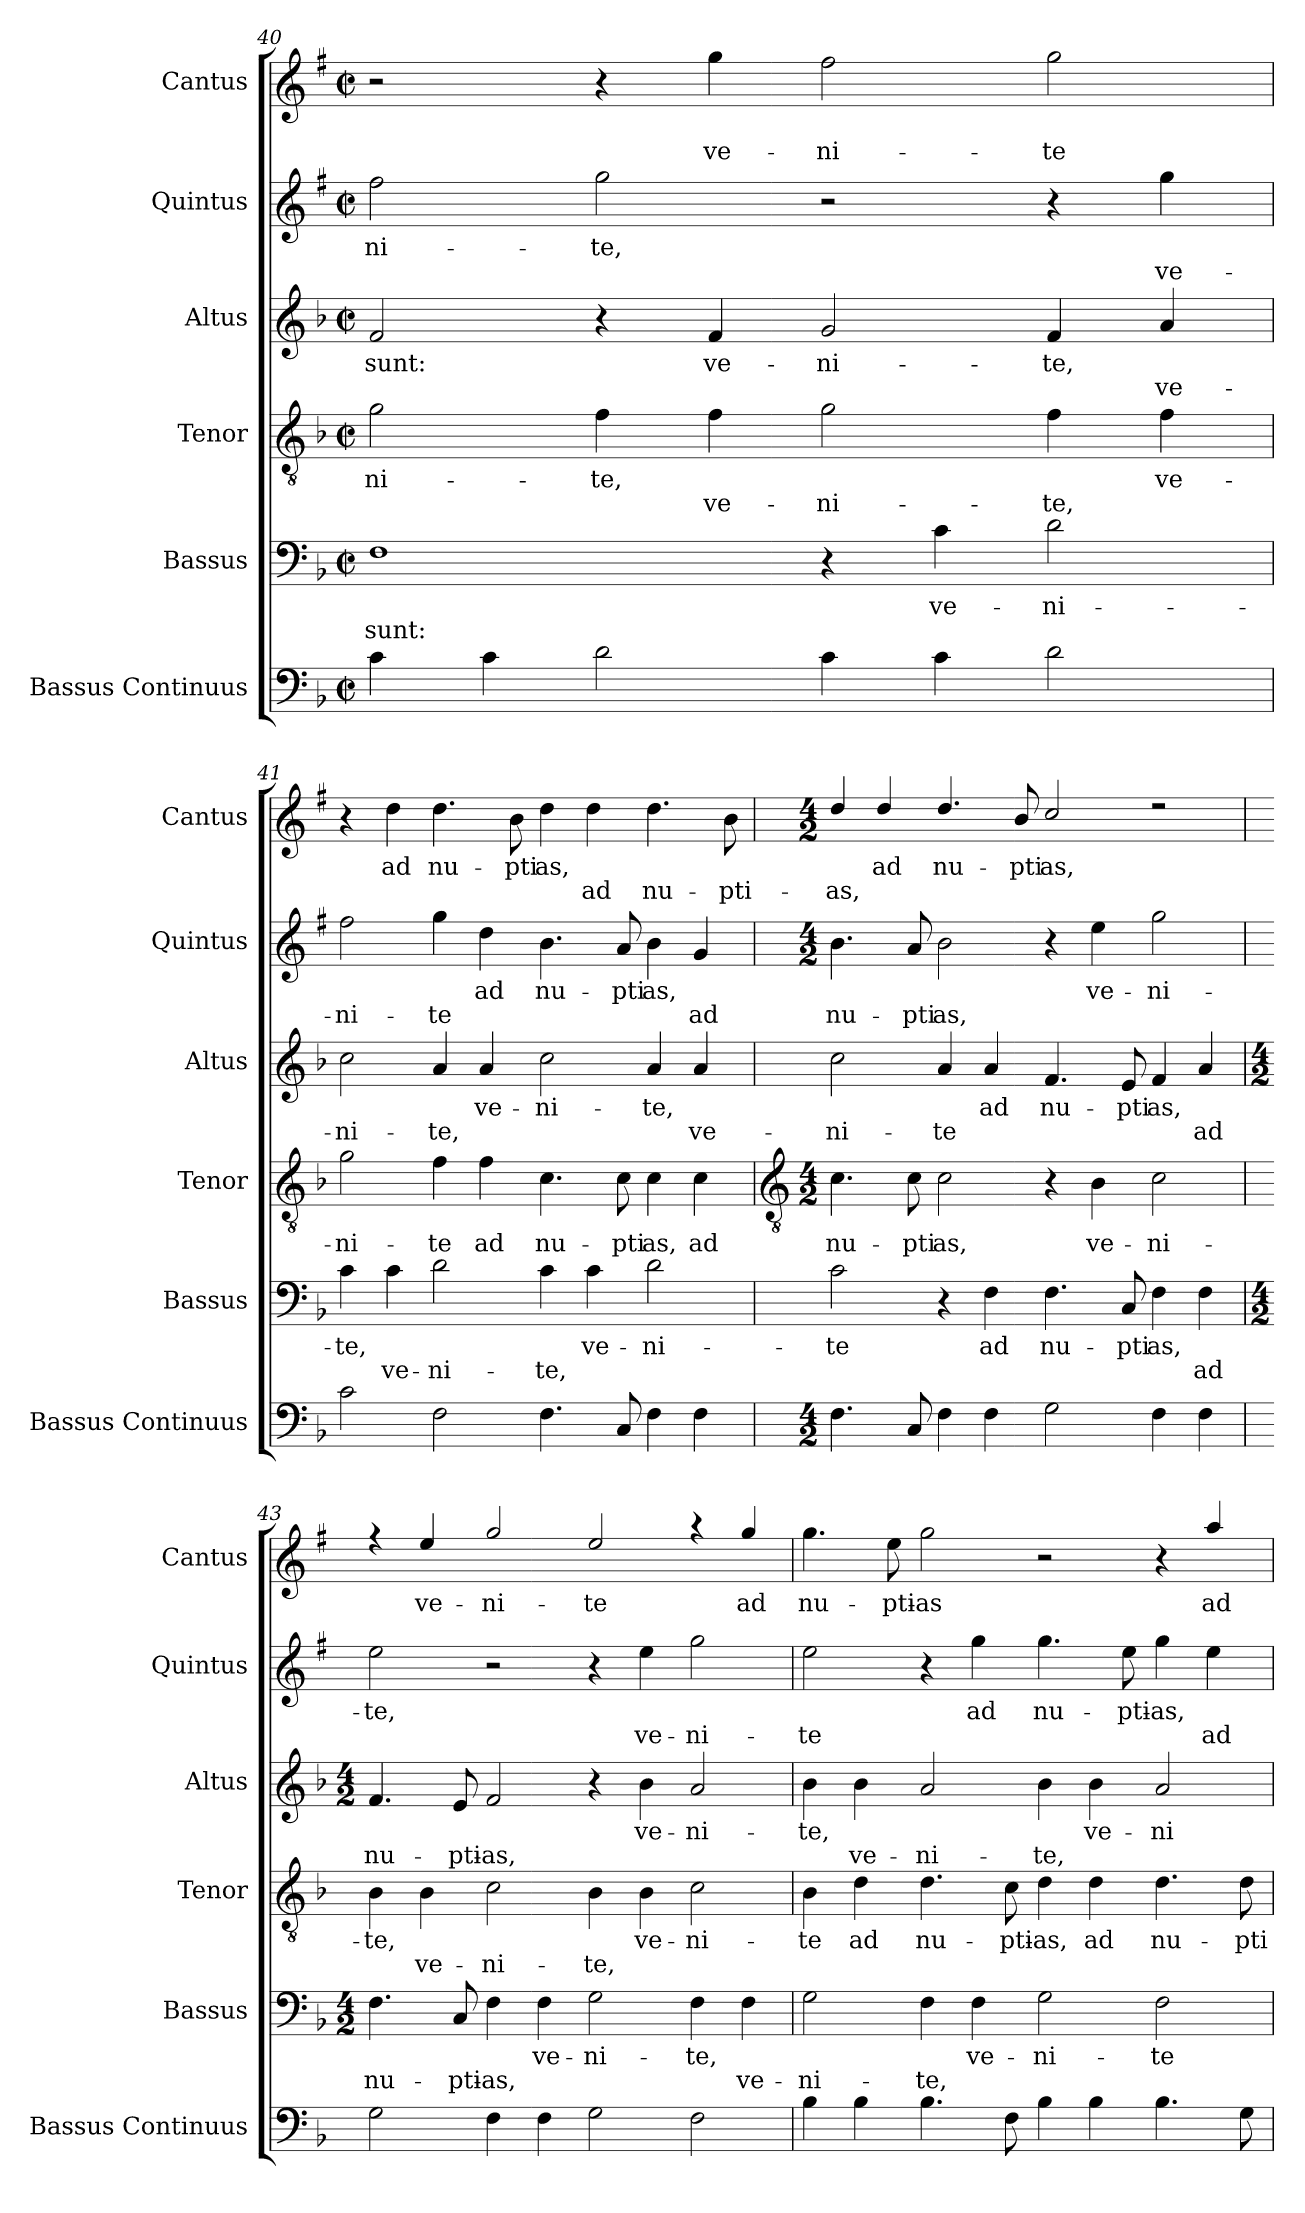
**kern	**kern	**text	**text	**kern	**text	**text	**kern	**text	**text	**kern	**text	**text	**kern	**text	**text
*part6	*part5	*part5	*part5	*part4	*part4	*part4	*part3	*part3	*part3	*part2	*part2	*part2	*part1	*part1	*part1
*staff6	*staff5	*staff5	*staff5	*staff4	*staff4	*staff4	*staff3	*staff3	*staff3	*staff2	*staff2	*staff2	*staff1	*staff1	*staff1
*I"Bassus Continuus	*I"Bassus	*	*	*I"Tenor	*	*	*I"Altus	*	*	*I"Quintus	*	*	*I"Cantus	*	*
*I'Bassus Continuus	*I'Bassus	*	*	*I'Tenor	*	*	*I'Altus	*	*	*I'Quintus	*	*	*I'Cantus	*	*
*clefF4	*clefF4	*	*	*clefGv2	*	*	*clefG2	*	*	*clefG2	*	*	*clefG2	*	*
*	*	*	*	*	*	*	*	*	*	*ITrd1c2	*	*	*ITrd1c2	*	*
*k[b-]	*k[b-]	*	*	*k[b-]	*	*	*k[b-]	*	*	*k[b-]	*	*	*k[b-]	*	*
*F:	*F:	*	*	*F:	*	*	*F:	*	*	*F:	*	*	*F:	*	*
*M4/2	*M4/2	*	*	*M4/2	*	*	*M4/2	*	*	*M4/2	*	*	*M4/2	*	*
*met(c|)	*met(c|)	*	*	*met(c|)	*	*	*met(c|)	*	*	*met(c|)	*	*	*met(c|)	*	*
=40	=40	=40	=40	=40	=40	=40	=40	=40	=40	=40	=40	=40	=40	=40	=40
!	!	!	!LO:LY:b	!	!LO:LY:b	!	!	!LO:LY:b	!	!	!LO:LY:b	!	!	!	!
4c	1F	.	sunt:	2g	-ni-	.	2f	sunt:	.	2ee	-ni-	.	2r	.	.
4c	.	.	.	.	.	.	.	.	.	.	.	.	.	.	.
!	!	!	!	!	!LO:LY:b	!	!	!	!	!	!LO:LY:b	!	!	!	!
2d	.	.	.	4f	-te,	.	4r	.	.	2ff	-te,	.	4r	.	.
!	!	!	!	!	!	!LO:LY:b	!	!LO:LY:b	!	!	!	!	!	!	!LO:LY:b
.	.	.	.	4f	.	ve-	4f	ve-	.	.	.	.	4ff	.	ve-
!	!	!	!	!	!	!LO:LY:b	!	!LO:LY:b	!	!	!	!	!	!	!LO:LY:b
4c	4r	.	.	2g	.	-ni-	2g	-ni-	.	2r	.	.	2ee	.	-ni-
!	!	!LO:LY:b	!	!	!	!	!	!	!	!	!	!	!	!	!
4c	4c	ve-	.	.	.	.	.	.	.	.	.	.	.	.	.
!	!	!LO:LY:b	!	!	!	!LO:LY:b	!	!LO:LY:b	!	!	!	!	!	!	!LO:LY:b
2d	2d	-ni-	.	4f	.	-te,	4f	-te,	.	4r	.	.	2ff	.	-te
!	!	!	!	!	!LO:LY:b	!	!	!	!LO:LY:b	!	!	!LO:LY:b	!	!	!
.	.	.	.	4f	ve-	.	4a	.	ve-	4ff	.	ve-	.	.	.
=41	=41	=41	=41	=41	=41	=41	=41	=41	=41	=41	=41	=41	=41	=41	=41
!	!	!LO:LY:b	!	!	!LO:LY:b	!	!	!	!LO:LY:b	!	!	!LO:LY:b	!	!	!
2c	4c	-te,	.	2g	-ni-	.	2cc	.	-ni-	2ee	.	-ni-	4r	.	.
!	!	!	!LO:LY:b	!	!	!	!	!	!	!	!	!	!	!LO:LY:b	!
.	4c	.	ve-	.	.	.	.	.	.	.	.	.	4cc	ad	.
!	!	!	!LO:LY:b	!	!LO:LY:b	!	!	!	!LO:LY:b	!	!	!LO:LY:b	!	!LO:LY:b	!
2F	2d	.	-ni-	4f	-te	.	4a	.	-te,	4ff	.	-te	4.cc	nu-	.
!	!	!	!	!	!LO:LY:b	!	!	!LO:LY:b	!	!	!LO:LY:b	!	!	!	!
.	.	.	.	4f	ad	.	4a	ve-	.	4cc	ad	.	.	.	.
!	!	!	!	!	!	!	!	!	!	!	!	!	!	!LO:LY:b	!
.	.	.	.	.	.	.	.	.	.	.	.	.	8a	-pti-	.
!	!	!	!LO:LY:b	!	!LO:LY:b	!	!	!LO:LY:b	!	!	!LO:LY:b	!	!	!LO:LY:b	!
4.F	4c	.	-te,	4.c	nu-	.	2cc	-ni-	.	4.a	nu-	.	4cc	-as,	.
!	!	!LO:LY:b	!	!	!	!	!	!	!	!	!	!	!	!	!LO:LY:b
.	4c	ve-	.	.	.	.	.	.	.	.	.	.	4cc	.	ad
!	!	!	!	!	!LO:LY:b	!	!	!	!	!	!LO:LY:b	!	!	!	!
8C	.	.	.	8c	-pti-	.	.	.	.	8g	-pti-	.	.	.	.
!	!	!LO:LY:b	!	!	!LO:LY:b	!	!	!LO:LY:b	!	!	!LO:LY:b	!	!	!	!LO:LY:b
4F	2d	-ni-	.	4c	-as,	.	4a	-te,	.	4a	-as,	.	4.cc	.	nu-
!	!	!	!	!	!LO:LY:b	!	!	!	!LO:LY:b	!	!	!LO:LY:b	!	!	!
4F	.	.	.	4c	ad	.	4a	.	ve-	4f	.	ad	.	.	.
!	!	!	!	!	!	!	!	!	!	!	!	!	!	!	!LO:LY:b
.	.	.	.	.	.	.	.	.	.	.	.	.	8a	.	-pti-
!!LO:LB:g=z
=42	=42	=42	=42	=42	=42	=42	=42	=42	=42	=42	=42	=42	=42	=42	=42
*	*	*	*	*clefGv2	*	*	*	*	*	*	*	*	*	*	*
*M4/2	*	*	*	*M4/2	*	*	*	*	*	*M4/2	*	*	*M4/2	*	*
!	!	!LO:LY:b	!	!	!LO:LY:b	!	!	!	!LO:LY:b	!	!	!LO:LY:b	!	!	!LO:LY:b
*	*	*	*	*	*	*	*	*	*	*	*	*	*^	*	*
4.F	2c	-te	.	4.c	nu-	.	2cc	.	-ni-	4.a	.	nu-	4cc	0ryy	.	-as,
!	!	!	!	!	!	!	!	!	!	!	!	!	!	!	!LO:LY:b	!
.	.	.	.	.	.	.	.	.	.	.	.	.	4cc	.	ad	.
!	!	!	!	!	!LO:LY:b	!	!	!	!	!	!	!LO:LY:b	!	!	!	!
8C	.	.	.	8c	-pti-	.	.	.	.	8g	.	-pti-	.	.	.	.
!	!	!	!	!	!LO:LY:b	!	!	!	!LO:LY:b	!	!	!LO:LY:b	!	!	!LO:LY:b	!
4F	4r	.	.	2c	-as,	.	4a	.	-te	2a	.	-as,	4.cc	.	nu-	.
!	!	!LO:LY:b	!	!	!	!	!	!LO:LY:b	!	!	!	!	!	!	!	!
4F	4F	ad	.	.	.	.	4a	ad	.	.	.	.	.	.	.	.
!	!	!	!	!	!	!	!	!	!	!	!	!	!	!	!LO:LY:b	!
.	.	.	.	.	.	.	.	.	.	.	.	.	8a	.	-pti-	.
!	!	!LO:LY:b	!	!	!	!	!	!LO:LY:b	!	!	!	!	!	!	!LO:LY:b	!
2G	4.F	nu-	.	4r	.	.	4.f	nu-	.	4r	.	.	2b-	.	-as,	.
!	!	!	!	!	!LO:LY:b	!	!	!	!	!	!LO:LY:b	!	!	!	!	!
.	.	.	.	4B-	ve-	.	.	.	.	4dd	ve-	.	.	.	.	.
!	!	!LO:LY:b	!	!	!	!	!	!LO:LY:b	!	!	!	!	!	!	!	!
.	8C	-pti-	.	.	.	.	8e	-pti-	.	.	.	.	.	.	.	.
!	!	!LO:LY:b	!	!	!LO:LY:b	!	!	!LO:LY:b	!	!	!LO:LY:b	!	!	!	!	!
4F	4F	-as,	.	2c	-ni-	.	4f	-as,	.	2ff	-ni-	.	2r	.	.	.
!	!	!	!LO:LY:b	!	!	!	!	!	!LO:LY:b	!	!	!	!	!	!	!
4F	4F	.	ad	.	.	.	4a	.	ad	.	.	.	.	.	.	.
!!LO:LB:g=z	!!
=43	=43	=43	=43	=43	=43	=43	=43	=43	=43	=43	=43	=43	=43	=43	=43	=43
*	*M4/2	*	*	*	*	*	*M4/2	*	*	*	*	*	*	*	*	*
!	!	!	!LO:LY:b	!	!LO:LY:b	!	!	!	!LO:LY:b	!	!LO:LY:b	!	!	!	!	!
2G	4.F	.	nu-	4B-	-te,	.	4.f	.	nu-	2dd	-te,	.	4r	0ryy	.	.
!	!	!	!	!	!	!LO:LY:b	!	!	!	!	!	!	!	!	!LO:LY:b	!
.	.	.	.	4B-	.	ve-	.	.	.	.	.	.	4dd	.	ve-	.
!	!	!	!LO:LY:b	!	!	!	!	!	!LO:LY:b	!	!	!	!	!	!	!
.	8C	.	-pti-	.	.	.	8e	.	-pti-	.	.	.	.	.	.	.
!	!	!	!LO:LY:b	!	!	!LO:LY:b	!	!	!LO:LY:b	!	!	!	!	!	!LO:LY:b	!
4F	4F	.	-as,	2c	.	-ni-	2f	.	-as,	2r	.	.	2ff	.	-ni-	.
!	!	!LO:LY:b	!	!	!	!	!	!	!	!	!	!	!	!	!	!
4F	4F	ve-	.	.	.	.	.	.	.	.	.	.	.	.	.	.
!	!	!LO:LY:b	!	!	!	!LO:LY:b	!	!	!	!	!	!	!	!	!LO:LY:b	!
2G	2G	-ni-	.	4B-	.	-te,	4r	.	.	4r	.	.	2dd	.	-te	.
!	!	!	!	!	!LO:LY:b	!	!	!LO:LY:b	!	!	!	!LO:LY:b	!	!	!	!
.	.	.	.	4B-	ve-	.	4b-	ve-	.	4dd	.	ve-	.	.	.	.
!	!	!LO:LY:b	!	!	!LO:LY:b	!	!	!LO:LY:b	!	!	!	!LO:LY:b	!	!	!	!
2F	4F	-te,	.	2c	-ni-	.	2a	-ni-	.	2ff	.	-ni-	4r	.	.	.
!	!	!	!LO:LY:b	!	!	!	!	!	!	!	!	!	!	!	!LO:LY:b	!
.	4F	.	ve-	.	.	.	.	.	.	.	.	.	4ff	.	ad	.
=44	=44	=44	=44	=44	=44	=44	=44	=44	=44	=44	=44	=44	=44	=44	=44	=44
!	!	!	!LO:LY:b	!	!LO:LY:b	!	!	!LO:LY:b	!	!	!	!LO:LY:b	!	!	!LO:LY:b	!
4B-	2G	.	-ni-	4B-	-te	.	4b-	-te,	.	2dd	.	-te	4.ff	2ryy	nu-	.
!	!	!	!	!	!LO:LY:b	!	!	!	!LO:LY:b	!	!	!	!	!	!	!
4B-	.	.	.	4d	ad	.	4b-	.	ve-	.	.	.	.	.	.	.
!	!	!	!	!	!	!	!	!	!	!	!	!	!	!	!LO:LY:b	!
.	.	.	.	.	.	.	.	.	.	.	.	.	8dd	.	-pti-	.
!	!	!	!LO:LY:b	!	!LO:LY:b	!	!	!	!LO:LY:b	!	!	!	!	!	!LO:LY:b	!
4.B-	4F	.	-te,	4.d	nu-	.	2a	.	-ni-	4r	.	.	2ff	2ryy	-as	.
!	!	!LO:LY:b	!	!	!	!	!	!	!	!	!LO:LY:b	!	!	!	!	!
.	4F	ve-	.	.	.	.	.	.	.	4ff	ad	.	.	.	.	.
!	!	!	!	!	!LO:LY:b	!	!	!	!	!	!	!	!	!	!	!
8F	.	.	.	8c	-pti-	.	.	.	.	.	.	.	.	.	.	.
!	!	!LO:LY:b	!	!	!LO:LY:b	!	!	!	!LO:LY:b	!	!LO:LY:b	!	!	!	!	!
4B-	2G	-ni-	.	4d	-as,	.	4b-	.	-te,	4.ff	nu-	.	2r	2ryy	.	.
!	!	!	!	!	!LO:LY:b	!	!	!LO:LY:b	!	!	!	!	!	!	!	!
4B-	.	.	.	4d	ad	.	4b-	ve-	.	.	.	.	.	.	.	.
!	!	!	!	!	!	!	!	!	!	!	!LO:LY:b	!	!	!	!	!
.	.	.	.	.	.	.	.	.	.	8dd	-pti-	.	.	.	.	.
!	!	!LO:LY:b	!	!	!LO:LY:b	!	!	!LO:LY:b	!	!	!LO:LY:b	!	!	!	!	!
4.B-	2F	-te	.	4.d	nu-	.	2a	-ni-	.	4ff	-as,	.	4r	4ryy	.	.
!	!	!	!	!	!	!	!	!	!	!	!	!LO:LY:b	!	!	!LO:LY:b	!
!	!	!	!	!	!	!	!	!	!	!	!	!	!	!	!LO:LY:b	!
.	.	.	.	.	.	.	.	.	.	4dd	.	ad	4gg	4gg\yy	-ad	.
!	!	!	!	!	!LO:LY:b	!	!	!	!	!	!	!	!	!	!	!
8G	.	.	.	8d	-pti-	.	.	.	.	.	.	.	.	.	.	.
*	*	*	*	*	*	*	*	*	*	*	*	*	*v	*v	*	*
=	=	=	=	=	=	=	=	=	=	=	=	=	=	=	=
*-	*-	*-	*-	*-	*-	*-	*-	*-	*-	*-	*-	*-	*-	*-	*-
